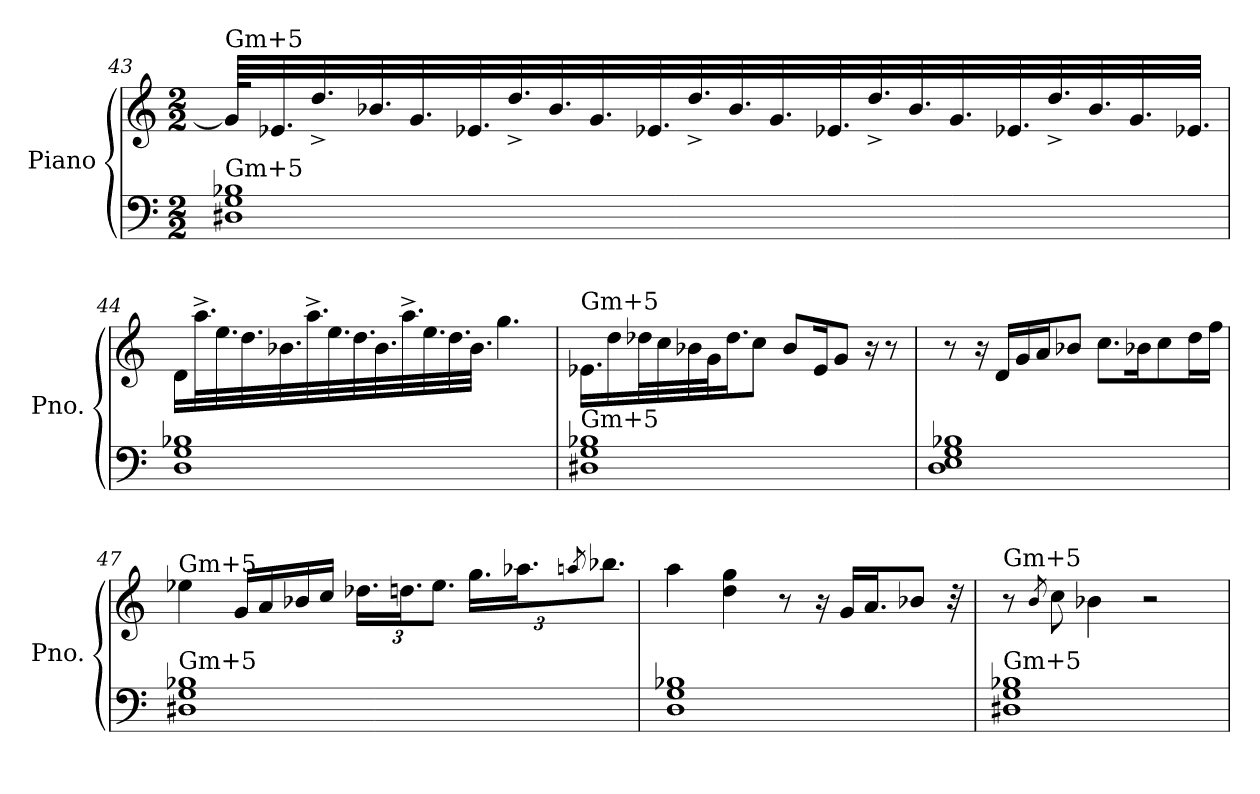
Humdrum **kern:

**kern	**kern
*part1	*part1
*staff2	*staff1
*I"Piano	*
*I'Pno.	*
!!LO:PB:g=z
*clefF4	*clefG2
*k[]	*k[]
*C:	*C:
*M2/2	*M2/2
=43	=43
!	!LO:TX:a:t=Gm+5
!LO:TX:a:t=Gm+5	!
1D#X 1G 1B-X	64g/KLLL]
.	32.e-X/
.	32.dd^/
.	32.b-X/
.	32.g/
.	32.e-X/
.	32.dd^/
.	32.b-/
.	32.g/
.	32.e-X/
.	32.dd^/
.	32.b-/
.	32.g/
.	32.e-X/
.	32.dd^/
.	32.b-/
.	32.g/
.	32.e-X/
.	32.dd^/
.	32.b-/
.	32.g/
.	32.e-X/JJJ
!!LO:LB:g=z
=44	=44
1D 1G 1B-X	16d\LL
.	32.aa^\L
.	32.ee\
.	32.dd\
.	32.b-X\
.	32.aa^\
.	32.ee\
.	32.dd\
.	32.b-\
.	32.aa^\
.	32.ee\
.	32.dd\
.	32.b-\JJJ
.	4.gg\
=45	=45
!	!LO:TX:a:t=Gm+5
!LO:TX:a:t=Gm+5	!
1D#X 1G 1B-X	16.e-X\LL
.	16dd\
.	32dd-X\L
.	32cc\
.	32b-X\
.	32g\J
.	16.dd-\J
.	8cc\J
.	8b-/L
.	16e-/K
.	8g/J
.	16r
.	8r
!!LO:LB:g=z
=46	=46
1D 1E 1G 1B-X	8r
.	16r
.	16d/LL
.	16g/
.	16a/J
.	8b-X/J
.	8.cc\L
.	16b-X\K
.	8cc\
.	16dd\L
.	16ff\JJ
=47	=47
!	!LO:TX:a:t=Gm+5
!LO:TX:a:t=Gm+5	!
1D#X 1G 1B-X	4ee-X\
.	16g/LL
.	16a/
.	16b-X/
.	16cc/JJ
*	*Xbrackettup
.	24.dd-X\LL
.	24.ddn\J
.	12.ee-\J
.	24.gg\LL
.	24.aa-X\J
.	8qaan/
.	12.bb-X\J
=48	=48
1D 1G 1B-X	4aa\
.	4dd\ 4gg\
.	8r
.	16r
.	16g/LL
.	16.a/J
.	8b-X/J
.	32r
!!LO:LB:g=z
=49	=49
!	!LO:TX:a:t=Gm+5
!LO:TX:a:t=Gm+5	!
1D#X 1G 1B-X	8r
.	8qb/
.	8cc\
.	4b-X\
.	2r
=	=
*-	*-
